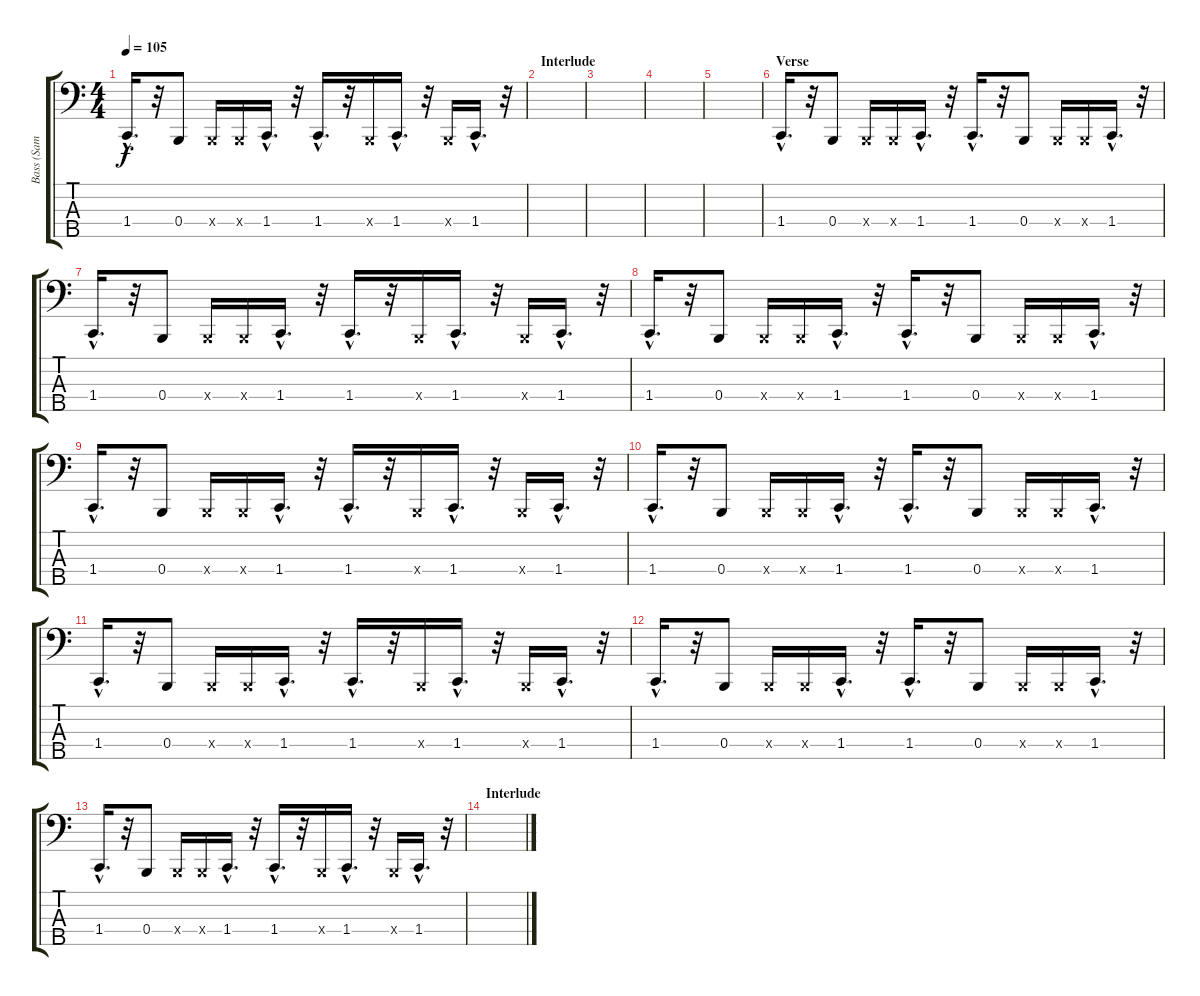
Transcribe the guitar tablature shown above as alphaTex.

\track ("Bass (Sam Rivers)" "Bass (Sam ") {instrument electricbassfinger}
\staff {score tabs}
\tuning (E2 B1 Gb1 B0 Bb0) {hide}
\ts (4 4)
\tempo 105
\clef f4
\ks c
1.4{hac}.16{d dy f} r.32 0.4.8 0.4{x}.16 0.4{x}.16 1.4{hac}.16{d} r.32 1.4{hac}.16{d} r.32 0.4{x}.16 1.4{hac}.16{d} r.32 0.4{x}.16 1.4{hac}.16{d} r.32 |
\section ("" "Interlude")
|
|
|
|
\section ("" "Verse")
1.4{hac}.16{d} r.32 0.4.8 0.4{x}.16 0.4{x}.16 1.4{hac}.16{d} r.32 1.4{hac}.16{d} r.32 0.4.8 0.4{x}.16 0.4{x}.16 1.4{hac}.16{d} r.32 |
1.4{hac}.16{d} r.32 0.4.8 0.4{x}.16 0.4{x}.16 1.4{hac}.16{d} r.32 1.4{hac}.16{d} r.32 0.4{x}.16 1.4{hac}.16{d} r.32 0.4{x}.16 1.4{hac}.16{d} r.32 |
1.4{hac}.16{d} r.32 0.4.8 0.4{x}.16 0.4{x}.16 1.4{hac}.16{d} r.32 1.4{hac}.16{d} r.32 0.4.8 0.4{x}.16 0.4{x}.16 1.4{hac}.16{d} r.32 |
1.4{hac}.16{d} r.32 0.4.8 0.4{x}.16 0.4{x}.16 1.4{hac}.16{d} r.32 1.4{hac}.16{d} r.32 0.4{x}.16 1.4{hac}.16{d} r.32 0.4{x}.16 1.4{hac}.16{d} r.32 |
1.4{hac}.16{d} r.32 0.4.8 0.4{x}.16 0.4{x}.16 1.4{hac}.16{d} r.32 1.4{hac}.16{d} r.32 0.4.8 0.4{x}.16 0.4{x}.16 1.4{hac}.16{d} r.32 |
1.4{hac}.16{d} r.32 0.4.8 0.4{x}.16 0.4{x}.16 1.4{hac}.16{d} r.32 1.4{hac}.16{d} r.32 0.4{x}.16 1.4{hac}.16{d} r.32 0.4{x}.16 1.4{hac}.16{d} r.32 |
1.4{hac}.16{d} r.32 0.4.8 0.4{x}.16 0.4{x}.16 1.4{hac}.16{d} r.32 1.4{hac}.16{d} r.32 0.4.8 0.4{x}.16 0.4{x}.16 1.4{hac}.16{d} r.32 |
1.4{hac}.16{d} r.32 0.4.8 0.4{x}.16 0.4{x}.16 1.4{hac}.16{d} r.32 1.4{hac}.16{d} r.32 0.4{x}.16 1.4{hac}.16{d} r.32 0.4{x}.16 1.4{hac}.16{d} r.32 |
\section ("" "Interlude")
